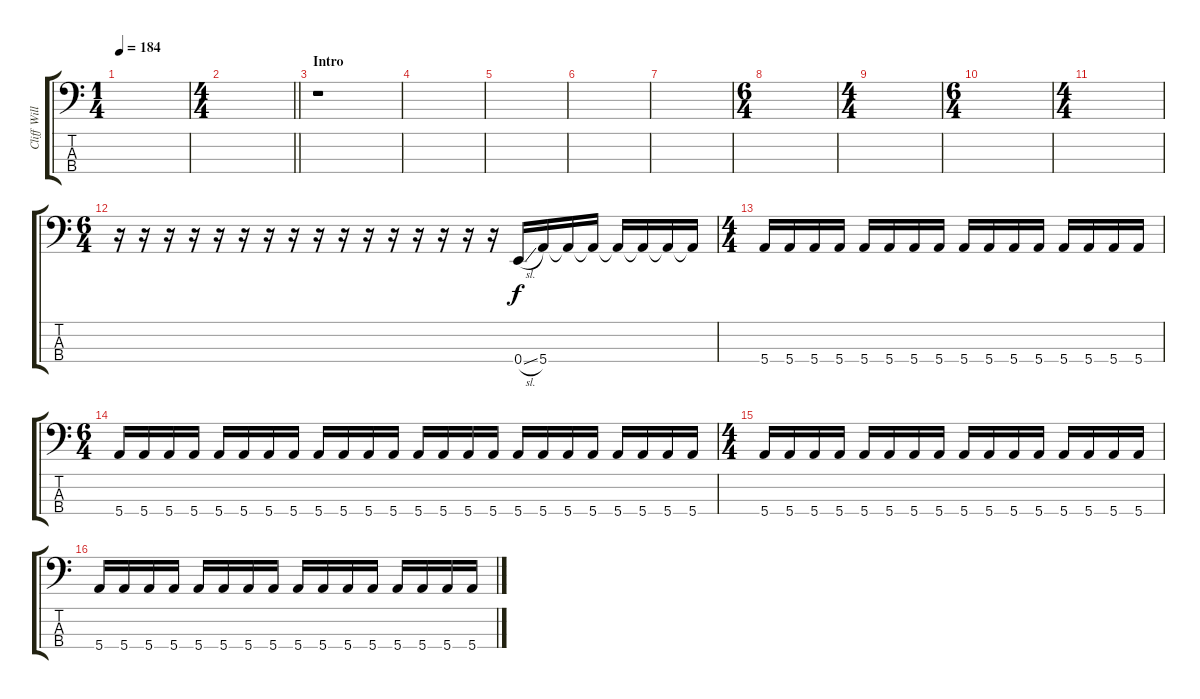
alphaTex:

\track ("Cliff Williams" "Cliff Will") {instrument electricbassfinger}
\staff {score tabs}
\tuning (G2 D2 A1 E1) {hide}
\ts (1 4)
\tempo 184
\tempo 134
\tempo 184
\clef f4
\ks c
|
\ts (4 4)
\barLineRight lightlight
|
\section ("" "Intro")
r.1 |
|
|
|
|
\ts (6 4)
|
\ts (4 4)
|
\ts (6 4)
|
\ts (4 4)
|
\ts (6 4)
r.16 r.16 r.16 r.16 r.16 r.16 r.16 r.16 r.16 r.16 r.16 r.16 r.16 r.16 r.16 r.16 0.4{sl}.16 5.4.16 5.4{t}.16 5.4{t}.16 5.4{t}.16 5.4{t}.16 5.4{t}.16 5.4{t}.16 |
\ts (4 4)
5.4.16 5.4.16 5.4.16 5.4.16 5.4.16 5.4.16 5.4.16 5.4.16 5.4.16 5.4.16 5.4.16 5.4.16 5.4.16 5.4.16 5.4.16 5.4.16 |
\ts (6 4)
5.4.16 5.4.16 5.4.16 5.4.16 5.4.16 5.4.16 5.4.16 5.4.16 5.4.16 5.4.16 5.4.16 5.4.16 5.4.16 5.4.16 5.4.16 5.4.16 5.4.16 5.4.16 5.4.16 5.4.16 5.4.16 5.4.16 5.4.16 5.4.16 |
\ts (4 4)
5.4.16 5.4.16 5.4.16 5.4.16 5.4.16 5.4.16 5.4.16 5.4.16 5.4.16 5.4.16 5.4.16 5.4.16 5.4.16 5.4.16 5.4.16 5.4.16 |
5.4.16 5.4.16 5.4.16 5.4.16 5.4.16 5.4.16 5.4.16 5.4.16 5.4.16 5.4.16 5.4.16 5.4.16 5.4.16 5.4.16 5.4.16 5.4.16
